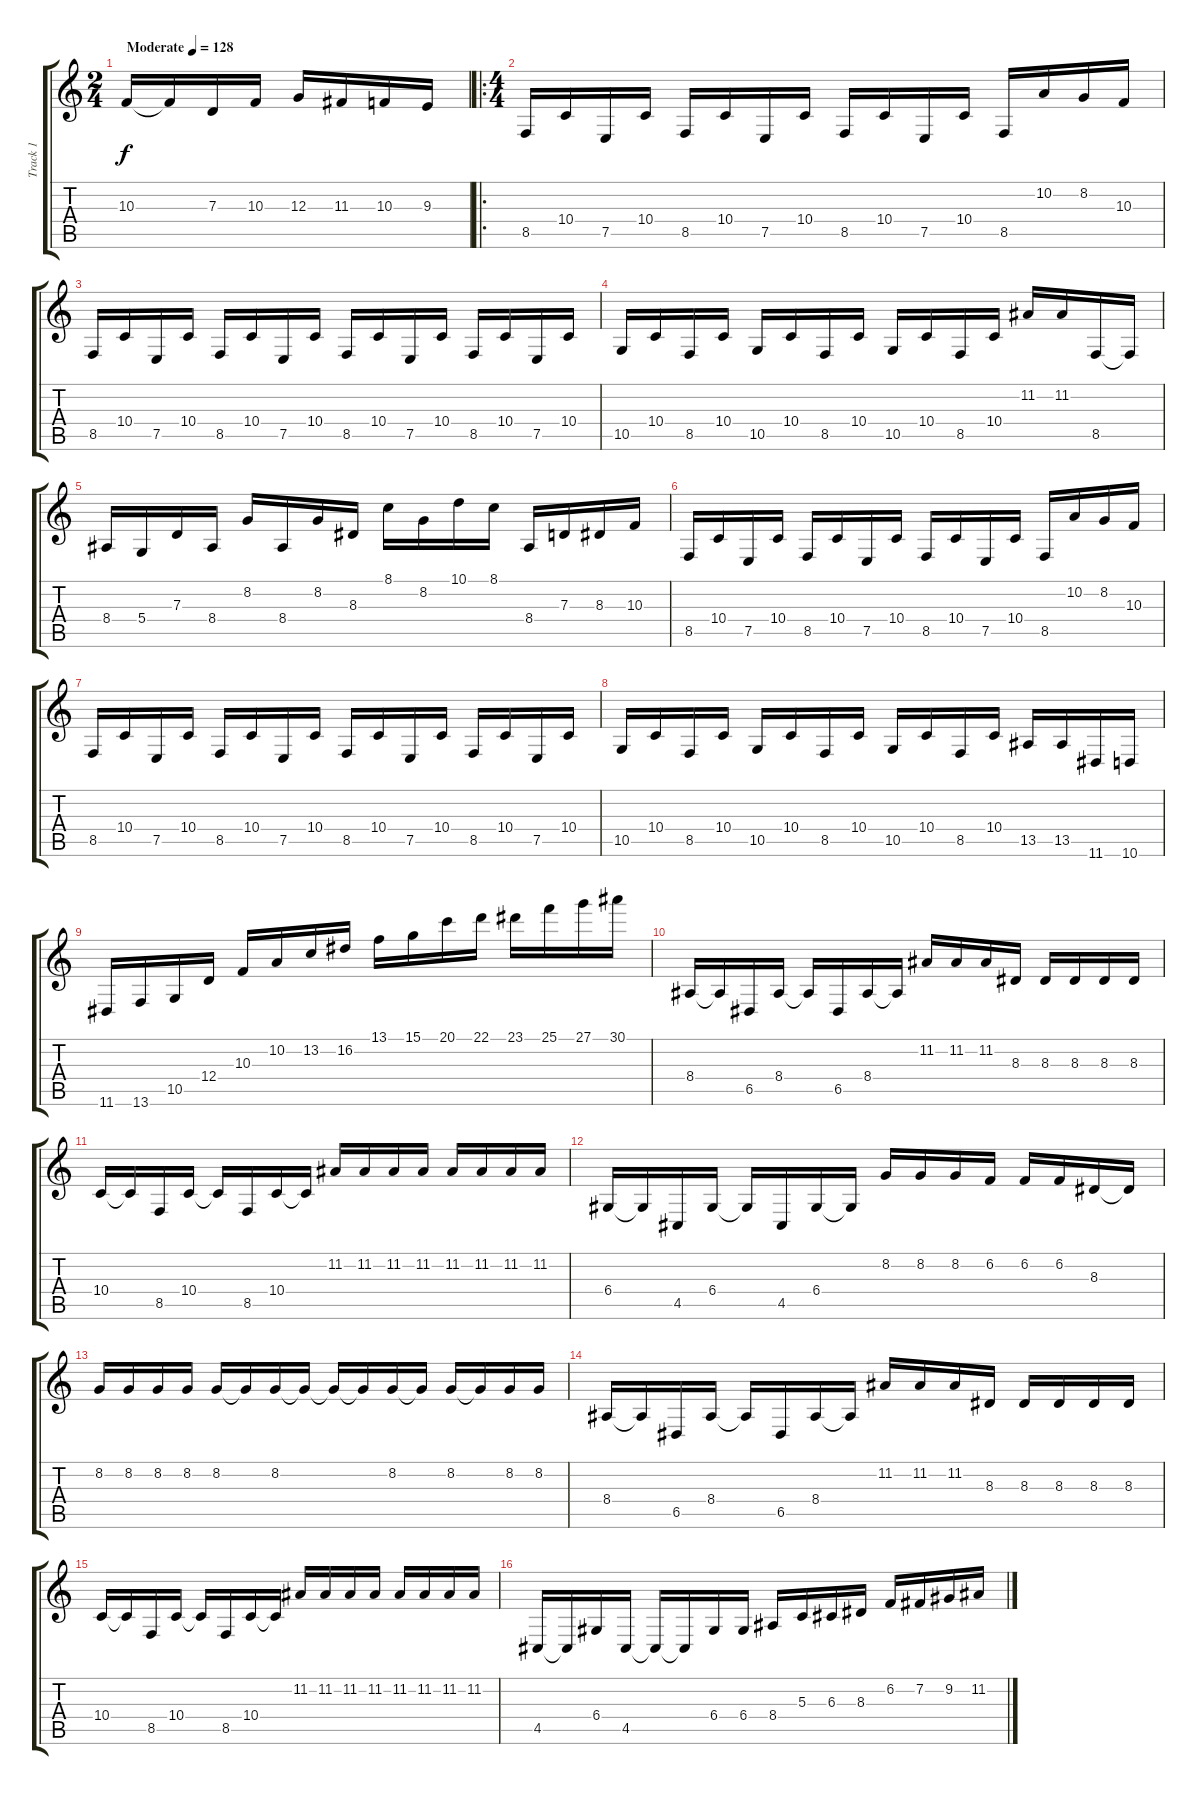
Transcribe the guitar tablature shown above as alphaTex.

\track ("Track 1" "Track 1") {instrument lead5charang}
\staff {score tabs}
\tuning (E4 B3 G3 D3 A2 E2) {hide}
\ts (2 4)
\tempo (128 "Moderate")
\clef g2
\ks c
10.3.16{dy f instrument lead5charang} 10.3{t}.16 7.3.16 10.3.16 12.3.16 11.3.16 10.3.16 9.3.16 |
\ro
\ts (4 4)
8.5.16 10.4.16 7.5.16 10.4.16 8.5.16 10.4.16 7.5.16 10.4.16 8.5.16 10.4.16 7.5.16 10.4.16 8.5.16 10.2.16 8.2.16 10.3.16 |
8.5.16 10.4.16 7.5.16 10.4.16 8.5.16 10.4.16 7.5.16 10.4.16 8.5.16 10.4.16 7.5.16 10.4.16 8.5.16 10.4.16 7.5.16 10.4.16 |
10.5.16 10.4.16 8.5.16 10.4.16 10.5.16 10.4.16 8.5.16 10.4.16 10.5.16 10.4.16 8.5.16 10.4.16 11.2.16 11.2.16 8.5.16 8.5{t}.16 |
8.4.16 5.4.16 7.3.16 8.4.16 8.2.16 8.4.16 8.2.16 8.3.16 8.1.16 8.2.16 10.1.16 8.1.16 8.4.16 7.3.16 8.3.16 10.3.16 |
8.5.16 10.4.16 7.5.16 10.4.16 8.5.16 10.4.16 7.5.16 10.4.16 8.5.16 10.4.16 7.5.16 10.4.16 8.5.16 10.2.16 8.2.16 10.3.16 |
8.5.16 10.4.16 7.5.16 10.4.16 8.5.16 10.4.16 7.5.16 10.4.16 8.5.16 10.4.16 7.5.16 10.4.16 8.5.16 10.4.16 7.5.16 10.4.16 |
10.5.16 10.4.16 8.5.16 10.4.16 10.5.16 10.4.16 8.5.16 10.4.16 10.5.16 10.4.16 8.5.16 10.4.16 13.5.16 13.5.16 11.6.16 10.6.16 |
11.6.16 13.6.16 10.5.16 12.4.16 10.3.16 10.2.16 13.2.16 16.2.16 13.1.16 15.1.16 20.1.16 22.1.16 23.1.16 25.1.16 27.1.16 30.1.16 |
8.4.16 8.4{t}.16 6.5.16 8.4.16 8.4{t}.16 6.5.16 8.4.16 8.4{t}.16 11.2.16 11.2.16 11.2.16 8.3.16 8.3.16 8.3.16 8.3.16 8.3.16 |
10.4.16 10.4{t}.16 8.5.16 10.4.16 10.4{t}.16 8.5.16 10.4.16 10.4{t}.16 11.2.16 11.2.16 11.2.16 11.2.16 11.2.16 11.2.16 11.2.16 11.2.16 |
6.4.16 6.4{t}.16 4.5.16 6.4.16 6.4{t}.16 4.5.16 6.4.16 6.4{t}.16 8.2.16 8.2.16 8.2.16 6.2.16 6.2.16 6.2.16 8.3.16 8.3{t}.16 |
8.2.16 8.2.16 8.2.16 8.2.16 8.2.16 8.2{t}.16 8.2.16 8.2{t}.16 8.2{t}.16 8.2{t}.16 8.2.16 8.2{t}.16 8.2.16 8.2{t}.16 8.2.16 8.2.16 |
8.4.16 8.4{t}.16 6.5.16 8.4.16 8.4{t}.16 6.5.16 8.4.16 8.4{t}.16 11.2.16 11.2.16 11.2.16 8.3.16 8.3.16 8.3.16 8.3.16 8.3.16 |
10.4.16 10.4{t}.16 8.5.16 10.4.16 10.4{t}.16 8.5.16 10.4.16 10.4{t}.16 11.2.16 11.2.16 11.2.16 11.2.16 11.2.16 11.2.16 11.2.16 11.2.16 |
4.5.16 4.5{t}.16 6.4.16 4.5.16 4.5{t}.16 4.5{t}.16 6.4.16 6.4.16 8.4.16 5.3.16 6.3.16 8.3.16 6.2.16 7.2.16 9.2.16 11.2.16
